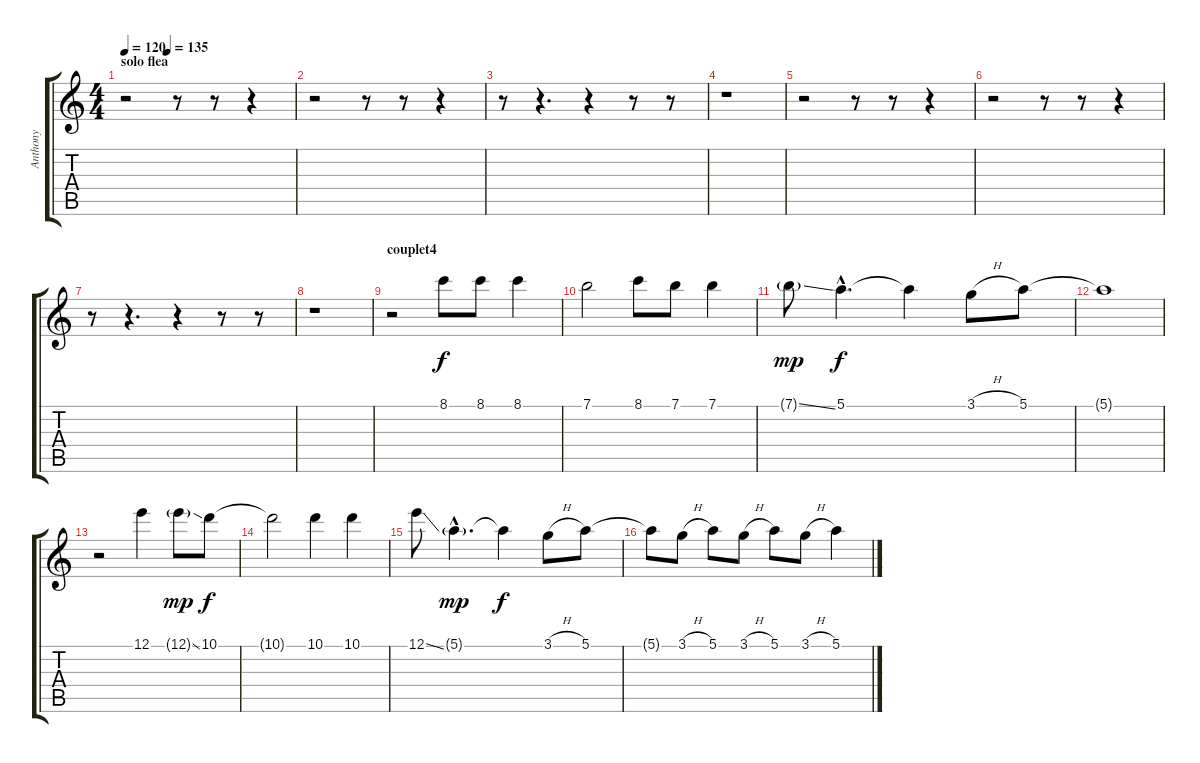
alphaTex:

\track ("Anthony" "Anthony") {instrument fretlessbass}
\staff {score tabs}
\tuning (E4 B3 G3 D3 A2 E2) {hide}
\ts (4 4)
\section ("" "solo flea")
\tempo 120
\tempo (135 0.25)
\clef g2
\ks c
r.2{dy f} r.8 r.8 r.4 |
r.2 r.8 r.8 r.4 |
r.8 r.4{d} r.4 r.8 r.8 |
r.1 |
r.2 r.8 r.8 r.4 |
r.2 r.8 r.8 r.4 |
r.8 r.4{d} r.4 r.8 r.8 |
r.1 |
\section ("" "couplet4")
r.2 8.1.8 8.1.8 8.1.4 |
7.1.2 8.1.8 7.1.8 7.1.4 |
7.1{ss g}.8{dy mp} 5.1{hac}.4{d dy f} 5.1{t}.4 3.1{h}.8 5.1.8 |
5.1{t}.1 |
r.2 12.1.4 12.1{ss g}.8{dy mp} 10.1.8{dy f} |
10.1{t}.2 10.1.4 10.1.4 |
12.1{ss}.8 5.1{g hac}.4{d dy mp} 5.1{t}.4{dy f} 3.1{h}.8 5.1.8 |
5.1{t}.8 3.1{h}.8 5.1.8 3.1{h}.8 5.1.8 3.1{h}.8 5.1.4
